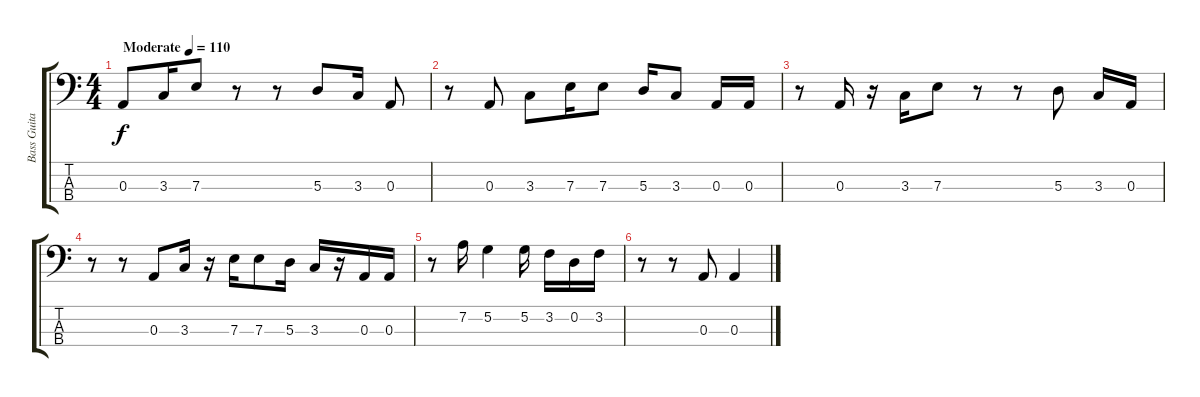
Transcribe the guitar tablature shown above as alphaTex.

\track ("Bass Guitar" "Bass Guita") {instrument electricbassfinger}
\staff {score tabs}
\tuning (G2 D2 A1 E1) {hide}
\ts (4 4)
\tempo (110 "Moderate")
\clef f4
\ks c
0.3.8{dy f instrument electricbassfinger} 3.3.16 7.3.8 r.8 r.8 5.3.8 3.3.16 0.3.8 |
r.8 0.3.8 3.3.8 7.3.16 7.3.8 5.3.16 3.3.8 0.3.16 0.3.16 |
r.8 0.3.16 r.16 3.3.16 7.3.8 r.8 r.8 5.3.8 3.3.16 0.3.16 |
r.8 r.8 0.3.8 3.3.16 r.16 7.3.16 7.3.8 5.3.16 3.3.16 r.16 0.3.16 0.3.16 |
r.8 7.2.16 5.2.4 5.2.16 3.2.16 0.2.16 3.2.16 |
r.8 r.8 0.3.8 0.3.4
